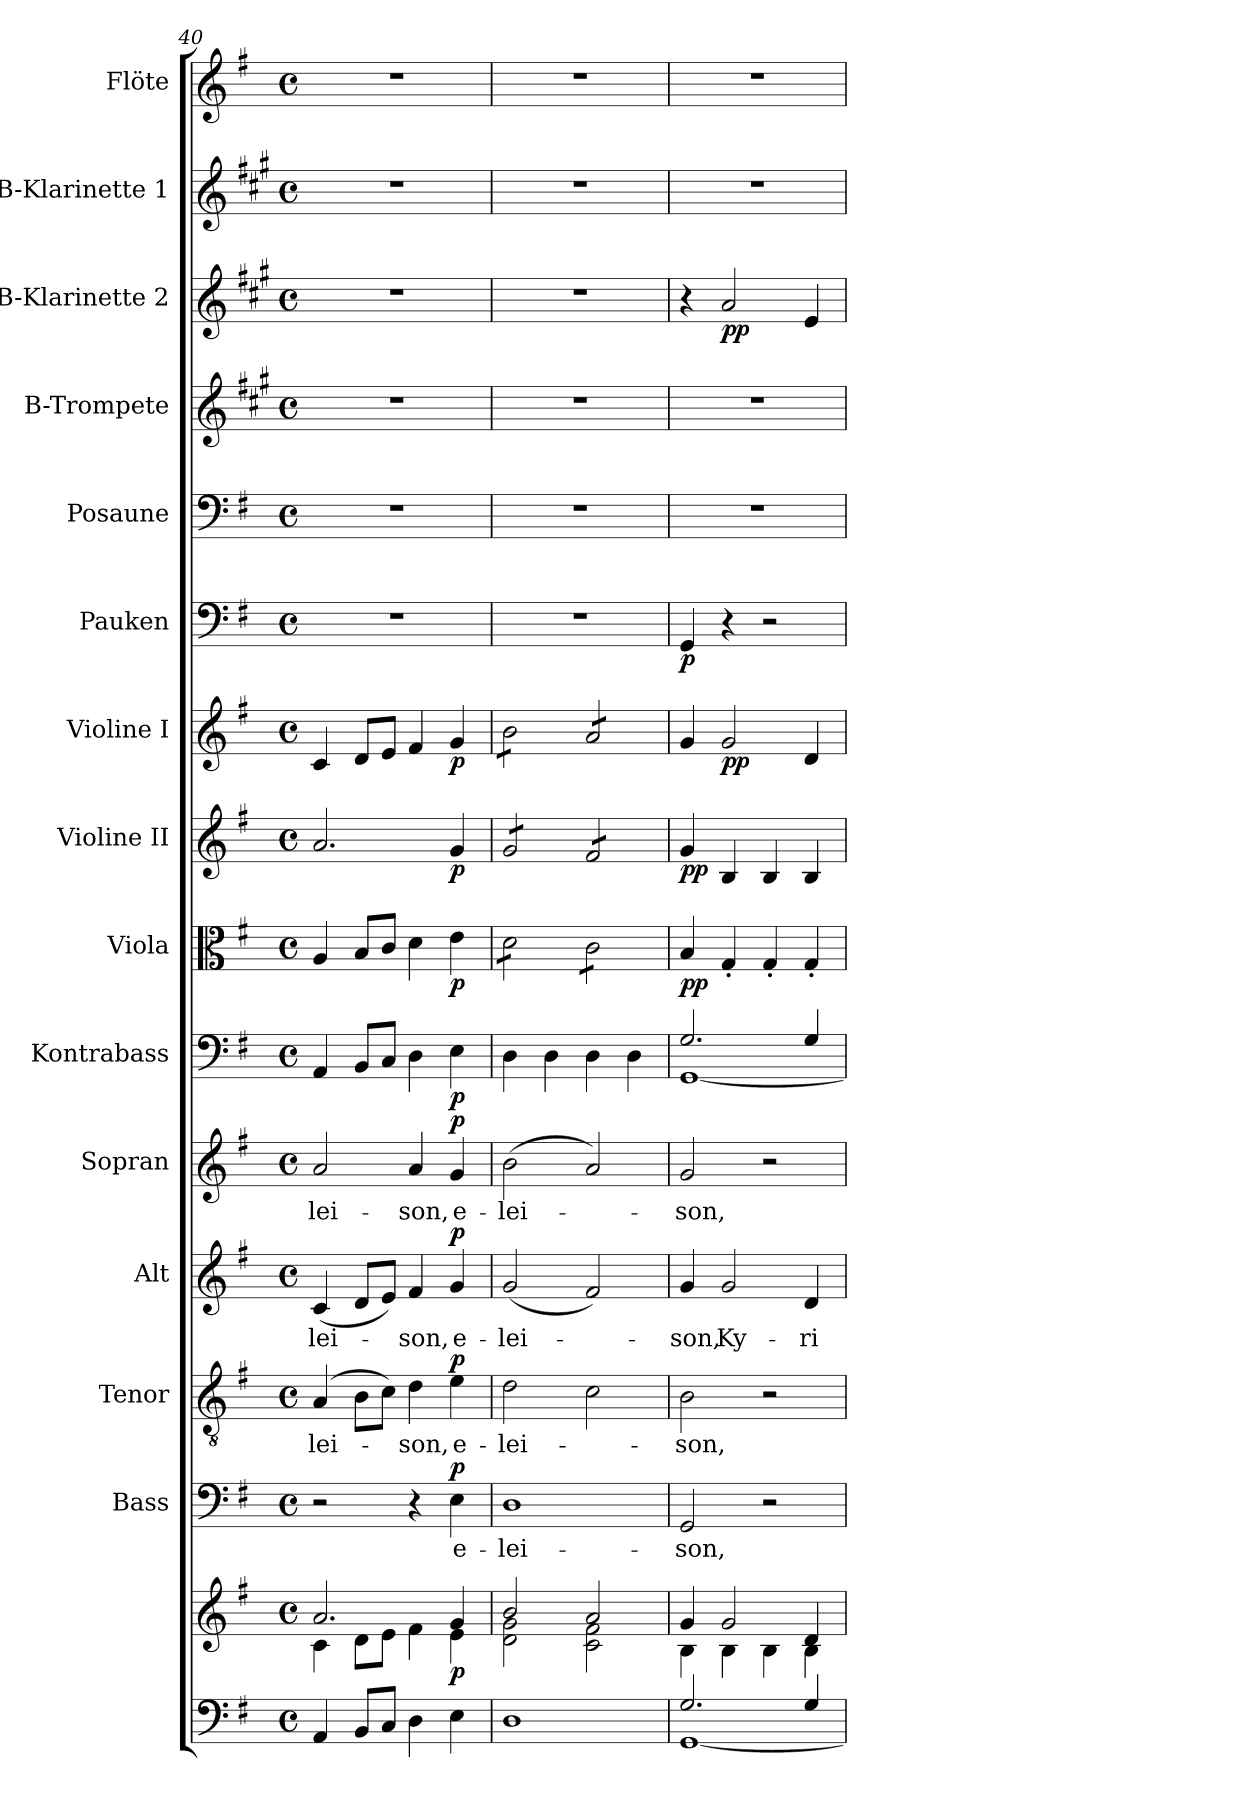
**kern	**kern	**dynam	**kern	**text	**dynam	**kern	**text	**dynam	**kern	**text	**dynam	**kern	**text	**dynam	**kern	**dynam	**kern	**dynam	**kern	**dynam	**kern	**dynam	**kern	**dynam	**kern	**kern	**kern	**dynam	**kern	**kern
*part15	*part15	*part15	*part14	*part14	*part14	*part13	*part13	*part13	*part12	*part12	*part12	*part11	*part11	*part11	*part10	*part10	*part9	*part9	*part8	*part8	*part7	*part7	*part6	*part6	*part5	*part4	*part3	*part3	*part2	*part1
*staff16	*staff15	*staff15/16	*staff14	*staff14	*staff14	*staff13	*staff13	*staff13	*staff12	*staff12	*staff12	*staff11	*staff11	*staff11	*staff10	*staff10	*staff9	*staff9	*staff8	*staff8	*staff7	*staff7	*staff6	*staff6	*staff5	*staff4	*staff3	*staff3	*staff2	*staff1
*	*	*	*I"Bass	*	*	*I"Tenor	*	*	*I"Alt	*	*	*I"Sopran	*	*	*I"Kontrabass	*	*I"Viola	*	*I"Violine II	*	*I"Violine I	*	*I"Pauken	*	*I"Posaune	*I"B-Trompete	*I"B-Klarinette 2	*	*I"B-Klarinette 1	*I"Flöte
*	*	*	*I'B.	*	*	*I'T.	*	*	*I'A.	*	*	*I'S.	*	*	*I'Kb.	*	*I'Vla.	*	*I'Vl. II	*	*I'Vl. I	*	*I'Pk.	*	*I'Pos.	*I'B Trp.	*I'B Kl. 2	*	*I'B Kl. 1	*I'Fl.
!!LO:PB:g=z
*clefF4	*clefG2	*	*clefF4	*	*	*clefGv2	*	*	*clefG2	*	*	*clefG2	*	*	*clefF4	*	*clefC3	*	*clefG2	*	*clefG2	*	*clefF4	*	*clefF4	*clefG2	*clefG2	*	*clefG2	*clefG2
*	*	*	*	*	*	*	*	*	*	*	*	*	*	*	*ITrd7c12	*	*	*	*	*	*	*	*	*	*	*ITrd1c2	*ITrd1c2	*	*ITrd1c2	*
*k[f#]	*k[f#]	*	*k[f#]	*	*	*k[f#]	*	*	*k[f#]	*	*	*k[f#]	*	*	*k[f#]	*	*k[f#]	*	*k[f#]	*	*k[f#]	*	*k[f#]	*	*k[f#]	*k[f#]	*k[f#]	*	*k[f#]	*k[f#]
*G:	*G:	*	*G:	*	*	*G:	*	*	*G:	*	*	*G:	*	*	*G:	*	*G:	*	*G:	*	*G:	*	*G:	*	*G:	*G:	*G:	*	*G:	*G:
*M4/4	*M4/4	*	*M4/4	*	*	*M4/4	*	*	*M4/4	*	*	*M4/4	*	*	*M4/4	*	*M4/4	*	*M4/4	*	*M4/4	*	*M4/4	*	*M4/4	*M4/4	*M4/4	*	*M4/4	*M4/4
*met(c)	*met(c)	*	*met(c)	*	*	*met(c)	*	*	*met(c)	*	*	*met(c)	*	*	*met(c)	*	*met(c)	*	*met(c)	*	*met(c)	*	*met(c)	*	*met(c)	*met(c)	*met(c)	*	*met(c)	*met(c)
=40	=40	=40	=40	=40	=40	=40	=40	=40	=40	=40	=40	=40	=40	=40	=40	=40	=40	=40	=40	=40	=40	=40	=40	=40	=40	=40	=40	=40	=40	=40
*	*^	*	*	*	*	*	*	*	*	*	*	*	*	*	*	*	*	*	*	*	*	*	*	*	*	*	*	*	*	*
!	!	!	!	!	!	!	!	!LO:LY:b	!	!	!LO:LY:b	!	!	!LO:LY:b	!	!	!	!	!	!	!	!	!	!	!	!	!	!	!	!	!
4AA/	2.a/	4c\	.	2r	.	.	(4A/	-lei-	.	(<4c/	-lei-	.	2a/	-lei-	.	4AAA/	.	4A/	.	2.a/	.	4c/	.	1r	.	1r	1r	1r	.	1r	1r
8BB/L	.	8d\L	.	.	.	.	8B\L	.	.	8d/L	.	.	.	.	.	8BBB/L	.	8B/L	.	.	.	8d/L	.	.	.	.	.	.	.	.	.
8C/J	.	8e\J	.	.	.	.	8c\J)	.	.	8e/J)	.	.	.	.	.	8CC/J	.	8c/J	.	.	.	8e/J	.	.	.	.	.	.	.	.	.
!	!	!	!	!	!	!	!	!LO:LY:b	!	!	!LO:LY:b	!	!	!LO:LY:b	!	!	!	!	!	!	!	!	!	!	!	!	!	!	!	!	!
4D\	.	4f#\	.	4r	.	.	4d\	-son,	.	4f#/	-son,	.	4a/	-son,	.	4DD\	.	4d\	.	.	.	4f#/	.	.	.	.	.	.	.	.	.
!	!	!	!LO:DY:b	!	!LO:LY:b	!LO:DY:a	!	!LO:LY:b	!LO:DY:a	!	!LO:LY:b	!LO:DY:a	!	!LO:LY:b	!LO:DY:a	!	!LO:DY:b	!	!LO:DY:b	!	!LO:DY:b	!	!LO:DY:b	!	!	!	!	!	!	!	!
4E\	4g/	4e\	p	4E\	e-	p	4e\	e-	p	4g/	e-	p	4g/	e-	p	4EE\	p	4e\	p	4g/	p	4g/	p	.	.	.	.	.	.	.	.
=41	=41	=41	=41	=41	=41	=41	=41	=41	=41	=41	=41	=41	=41	=41	=41	=41	=41	=41	=41	=41	=41	=41	=41	=41	=41	=41	=41	=41	=41	=41	=41
!	!	!	!	!	!LO:LY:b	!	!	!LO:LY:b	!	!	!LO:LY:b	!	!	!LO:LY:b	!	!	!	!	!	!	!	!	!	!	!	!	!	!	!	!	!
*	*	*	*	*	*	*	*	*	*	*	*	*	*	*	*	*	*	*tremolo	*	*	*	*	*	*	*	*	*	*	*	*	*
*	*	*	*	*	*	*	*	*	*	*	*	*	*	*	*	*	*	*	*	*tremolo	*	*	*	*	*	*	*	*	*	*	*
*	*	*	*	*	*	*	*	*	*	*	*	*	*	*	*	*	*	*	*	*	*	*tremolo	*	*	*	*	*	*	*	*	*
1D	2b/	2d\ 2g\	.	1D	-lei-	.	2d\	-lei-	.	(<2g/	-lei-	.	(>2b\	-lei-	.	4DD\	.	8d\L	.	8g/L	.	8b\L	.	1r	.	1r	1r	1r	.	1r	1r
.	.	.	.	.	.	.	.	.	.	.	.	.	.	.	.	.	.	8d\	.	8g/	.	8b\	.	.	.	.	.	.	.	.	.
.	.	.	.	.	.	.	.	.	.	.	.	.	.	.	.	4DD\	.	8d\	.	8g/	.	8b\	.	.	.	.	.	.	.	.	.
.	.	.	.	.	.	.	.	.	.	.	.	.	.	.	.	.	.	8d\J	.	8g/J	.	8b\J	.	.	.	.	.	.	.	.	.
.	2a/	2c\ 2f#\	.	.	.	.	2c\	.	.	2f#/)	.	.	2a/)	.	.	4DD\	.	8c\L	.	8f#/L	.	8a/L	.	.	.	.	.	.	.	.	.
.	.	.	.	.	.	.	.	.	.	.	.	.	.	.	.	.	.	8c\	.	8f#/	.	8a/	.	.	.	.	.	.	.	.	.
.	.	.	.	.	.	.	.	.	.	.	.	.	.	.	.	4DD\	.	8c\	.	8f#/	.	8a/	.	.	.	.	.	.	.	.	.
.	.	.	.	.	.	.	.	.	.	.	.	.	.	.	.	.	.	8c\J	.	8f#/J	.	8a/J	.	.	.	.	.	.	.	.	.
*	*	*	*	*	*	*	*	*	*	*	*	*	*	*	*	*	*	*	*	*	*	*Xtremolo	*	*	*	*	*	*	*	*	*
*	*	*	*	*	*	*	*	*	*	*	*	*	*	*	*	*	*	*	*	*Xtremolo	*	*	*	*	*	*	*	*	*	*	*
*	*	*	*	*	*	*	*	*	*	*	*	*	*	*	*	*	*	*Xtremolo	*	*	*	*	*	*	*	*	*	*	*	*	*
=42	=42	=42	=42	=42	=42	=42	=42	=42	=42	=42	=42	=42	=42	=42	=42	=42	=42	=42	=42	=42	=42	=42	=42	=42	=42	=42	=42	=42	=42	=42	=42
*^	*	*	*	*	*	*	*	*	*	*	*	*	*	*	*	*	*	*	*	*	*	*	*	*	*	*	*	*	*	*	*
!	!	!	!	!	!	!LO:LY:b	!	!	!LO:LY:b	!	!	!LO:LY:b	!	!	!LO:LY:b	!	!	!	!	!LO:DY:b	!	!LO:DY:b	!	!	!	!LO:DY:b	!	!	!	!	!	!
*	*	*	*	*	*	*	*	*	*	*	*	*	*	*	*	*	*^	*	*	*	*	*	*	*	*	*	*	*	*	*	*	*
2.G/	[<1GG	4g/	4B\	.	2GG/	-son,	.	2B\	-son,	.	4g/	-son,	.	2g/	-son,	.	2.GG/	[<1GGG	.	4B/	pp	4g/	pp	4g/	.	4GG/	p	1r	1r	4r	.	1r	1r
!	!	!	!	!	!	!	!	!	!	!	!	!LO:LY:b	!	!	!	!	!	!	!	!	!	!	!	!	!LO:DY:b	!	!	!	!	!	!LO:DY:b	!	!
.	.	2g/	4B\	.	.	.	.	.	.	.	2g/	Ky-	.	.	.	.	.	.	.	4G'</	.	4B/	.	2g/	pp	4r	.	.	.	2g/	pp	.	.
.	.	.	4B\	.	2r	.	.	2r	.	.	.	.	.	2r	.	.	.	.	.	4G'</	.	4B/	.	.	.	2r	.	.	.	.	.	.	.
!	!	!	!	!	!	!	!	!	!	!	!	!LO:LY:b	!	!	!	!	!	!	!	!	!	!	!	!	!	!	!	!	!	!	!	!	!
4G/	.	4d/	4B\	.	.	.	.	.	.	.	4d/	-ri-	.	.	.	.	4GG/	.	.	4G'</	.	4B/	.	4d/	.	.	.	.	.	4d/	.	.	.
*v	*v	*	*	*	*	*	*	*	*	*	*	*	*	*	*	*	*v	*v	*	*	*	*	*	*	*	*	*	*	*	*	*	*	*
*	*v	*v	*	*	*	*	*	*	*	*	*	*	*	*	*	*	*	*	*	*	*	*	*	*	*	*	*	*	*	*	*
=	=	=	=	=	=	=	=	=	=	=	=	=	=	=	=	=	=	=	=	=	=	=	=	=	=	=	=	=	=	=
*-	*-	*-	*-	*-	*-	*-	*-	*-	*-	*-	*-	*-	*-	*-	*-	*-	*-	*-	*-	*-	*-	*-	*-	*-	*-	*-	*-	*-	*-	*-
